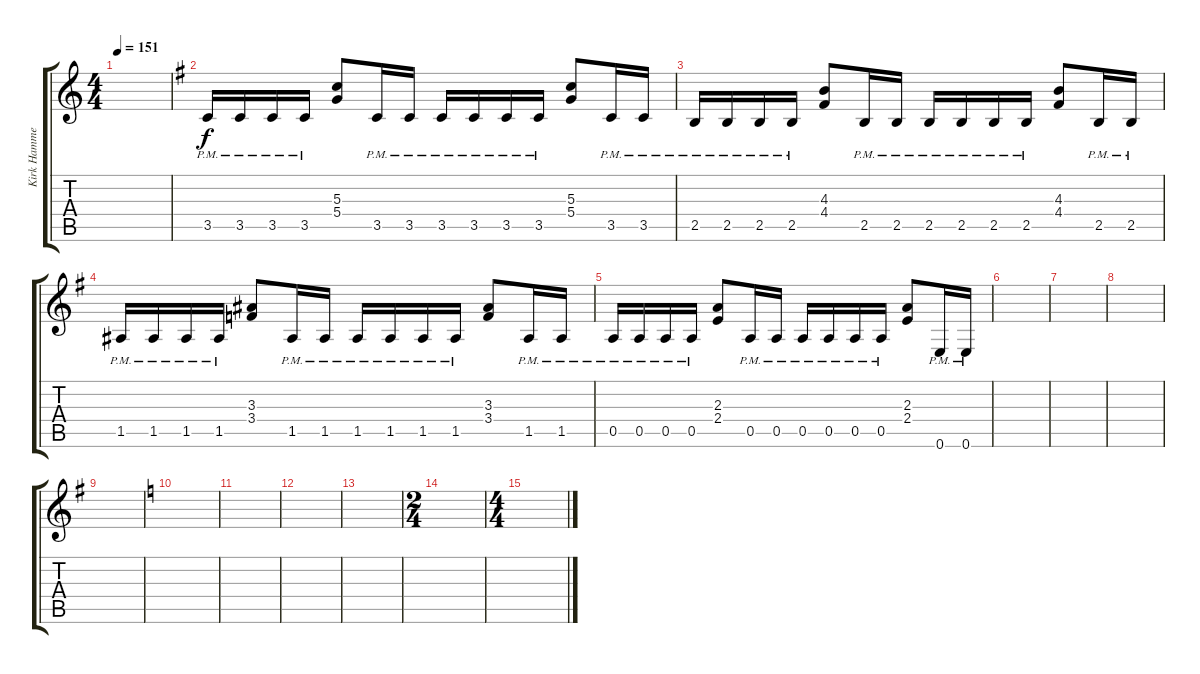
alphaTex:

\track ("Kirk Hammet" "Kirk Hamme") {instrument distortionguitar}
\staff {score tabs}
\tuning (E4 B3 G3 D3 A2 E2) {hide}
\ts (4 4)
\tempo 151
\clef g2
\ks c
|
\ks g
3.5{pm}.16 3.5{pm}.16 3.5{pm}.16 3.5{pm}.16 (5.3 5.4).8 3.5{pm}.16 3.5{pm}.16 3.5{pm}.16 3.5{pm}.16 3.5{pm}.16 3.5{pm}.16 (5.3 5.4).8 3.5{pm}.16 3.5{pm}.16 |
2.5{pm}.16 2.5{pm}.16 2.5{pm}.16 2.5{pm}.16 (4.3 4.4).8 2.5{pm}.16 2.5{pm}.16 2.5{pm}.16 2.5{pm}.16 2.5{pm}.16 2.5{pm}.16 (4.3 4.4).8 2.5{pm}.16 2.5{pm}.16 |
1.5{pm}.16 1.5{pm}.16 1.5{pm}.16 1.5{pm}.16 (3.3 3.4).8 1.5{pm}.16 1.5{pm}.16 1.5{pm}.16 1.5{pm}.16 1.5{pm}.16 1.5{pm}.16 (3.3 3.4).8 1.5{pm}.16 1.5{pm}.16 |
0.5{pm}.16 0.5{pm}.16 0.5{pm}.16 0.5{pm}.16 (2.3 2.4).8 0.5{pm}.16 0.5{pm}.16 0.5{pm}.16 0.5{pm}.16 0.5{pm}.16 0.5{pm}.16 (2.3 2.4).8 0.6{pm}.16 0.6{pm}.16 |
|
|
|
|
\ks c
|
|
|
|
\ts (2 4)
|
\ts (4 4)
